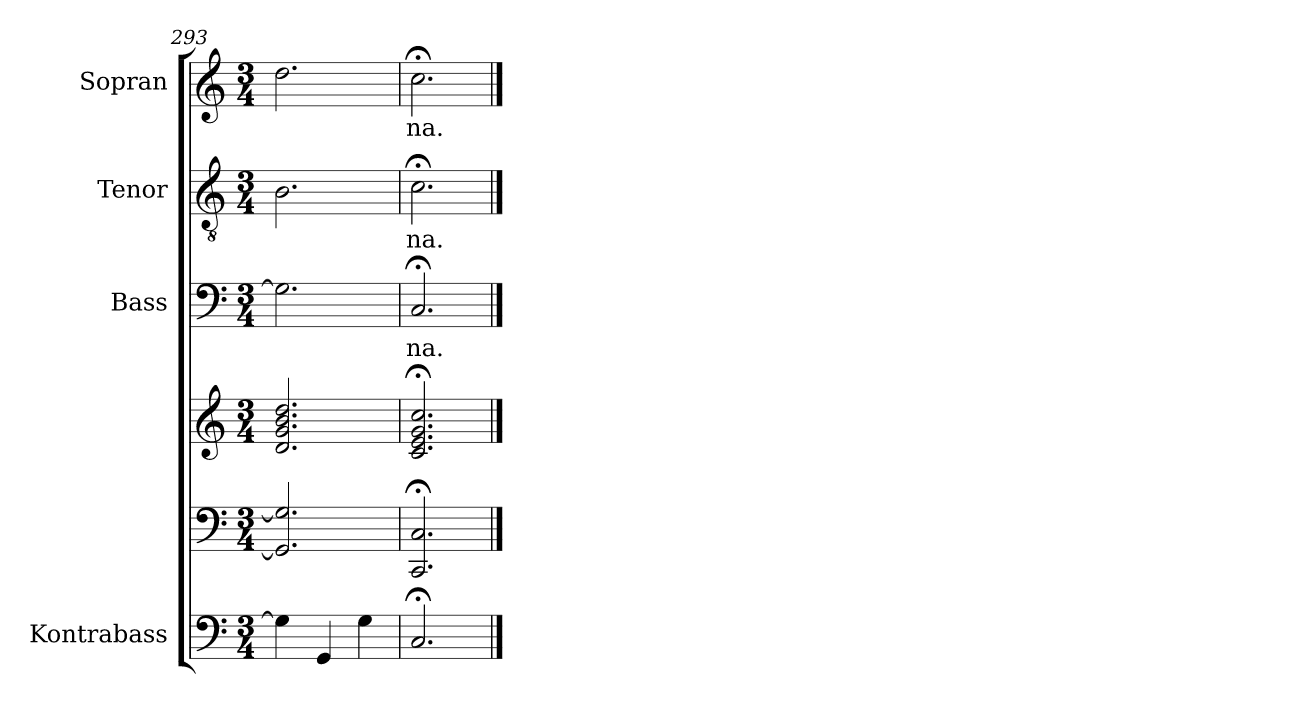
**kern	**kern	**kern	**kern	**text	**kern	**text	**kern	**text
*part5	*part4	*part4	*part3	*part3	*part2	*part2	*part1	*part1
*staff6	*staff5	*staff4	*staff3	*staff3	*staff2	*staff2	*staff1	*staff1
*I"Kontrabass	*	*	*I"Bass	*	*I"Tenor	*	*I"Sopran	*
*I'Kb.	*	*	*I'B.	*	*I'T.	*	*I'S.	*
*clefF4	*clefF4	*clefG2	*clefF4	*	*clefGv2	*	*clefG2	*
*ITrd7c12	*	*	*	*	*	*	*	*
*k[]	*k[]	*k[]	*k[]	*	*k[]	*	*k[]	*
*C:	*C:	*C:	*C:	*	*C:	*	*C:	*
*M3/4	*M3/4	*M3/4	*M3/4	*	*M3/4	*	*M3/4	*
=293	=293	=293	=293	=293	=293	=293	=293	=293
4GG\]	2.GG/] 2.G/]	2.d/ 2.g/ 2.b/ 2.dd/	2.G\]	.	2.B\	.	2.dd\	.
4GGG/	.	.	.	.	.	.	.	.
4GG\	.	.	.	.	.	.	.	.
=294	=294	=294	=294	=294	=294	=294	=294	=294
!	!	!	!	!LO:LY:b	!	!LO:LY:b	!	!LO:LY:b
2.CC;</	2.CC/;< 2.C/;<	2.c/;< 2.e/;< 2.g/;< 2.cc/;<	2.C;</	-na.	2.c;<\	-na.	2.cc;<\	-na.
==	==	==	==	==	==	==	==	==
*-	*-	*-	*-	*-	*-	*-	*-	*-
